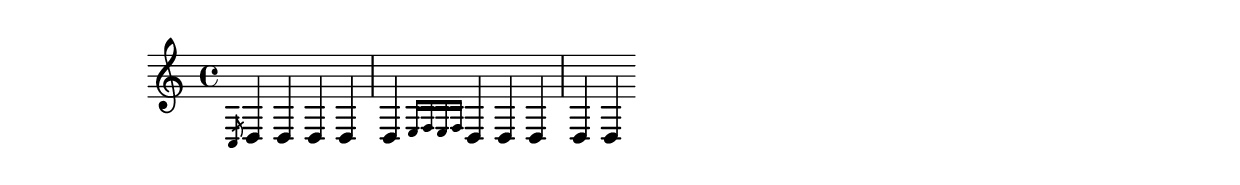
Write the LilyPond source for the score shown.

#(ly:set-option 'old-relative)
\version "2.1.36"
\header{ texidoc = "Tests MIDI output with grace notes. " }

\score { 
  \context Voice \notes\relative c {
    \context Voice=VoiceOne
	\grace {
  \override Stem  #'stroke-style = #"grace"
   c8 
  \revert Stem #'stroke-style }
 d4 d d d d
	\grace {
  \override Stem  #'stroke-style = #"grace"
   e16 f e f 
  \revert Stem #'stroke-style }
 d4 d d d d 
	
  }
  \paper { }  
  \midi { }
}

